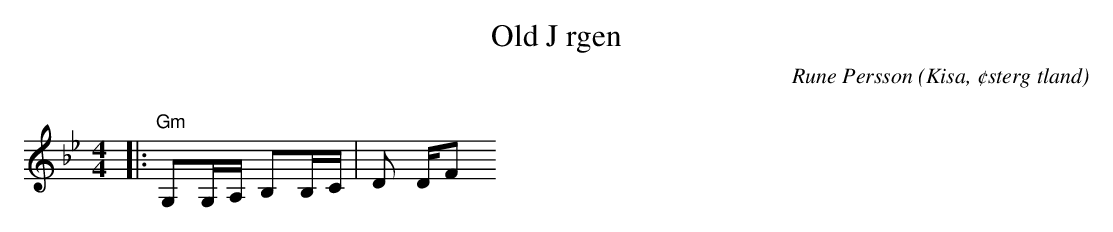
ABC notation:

X:1
T:Old J rgen
C:Rune Persson
O:Kisa, ¢sterg tland
Q:70
M:4/4
L:1/8
K:Gm
|:"Gm"G,G,/A,/ B,B,/C/|D D/F^|
